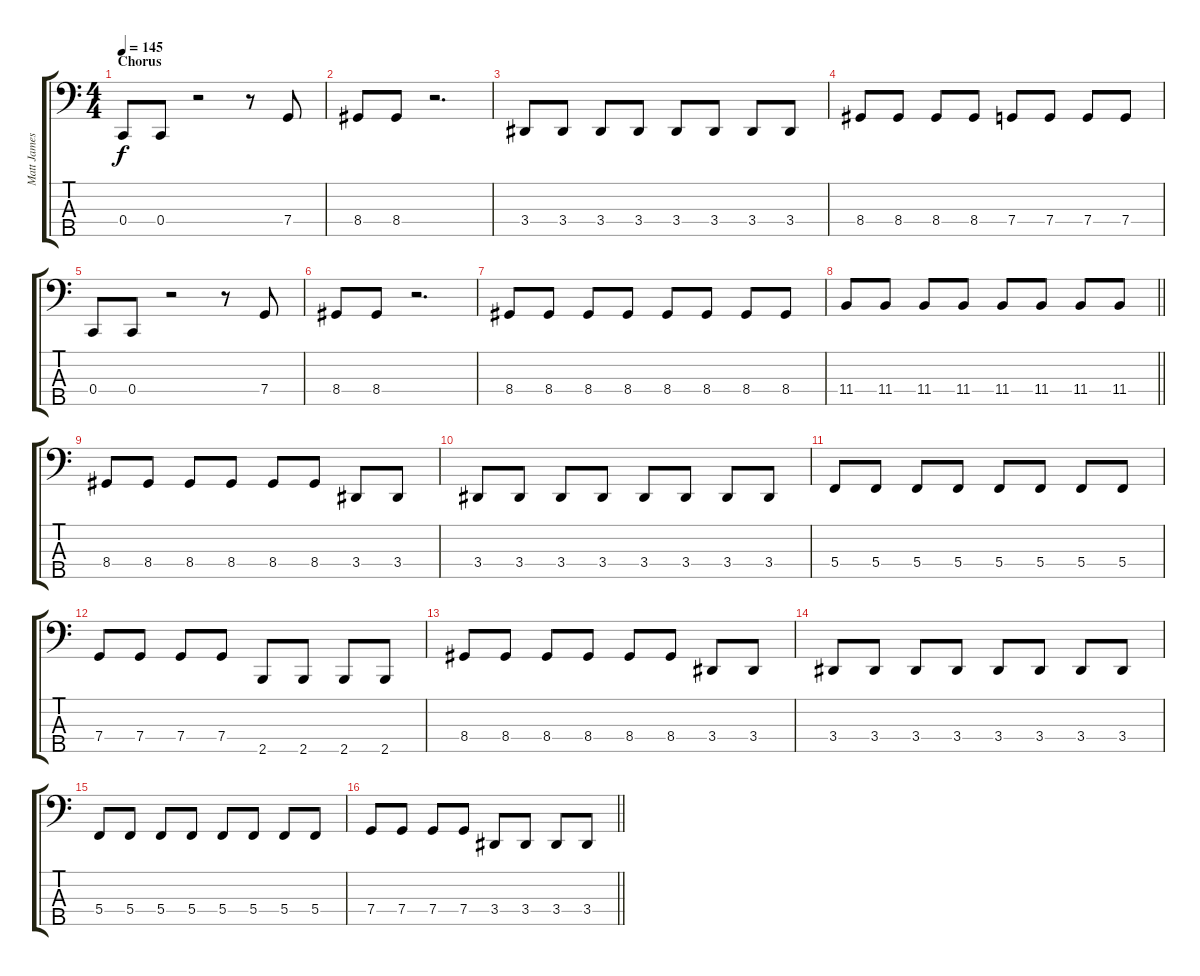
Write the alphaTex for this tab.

\track ("Matt James" "Matt James") {instrument slapbass1}
\staff {score tabs}
\tuning (F2 C2 G1 C1 A0) {hide}
\ts (4 4)
\section ("" "Chorus")
\tempo 145
\clef f4
\ks c
0.4.8{dy f} 0.4.8 r.2 r.8 7.4.8 |
8.4.8 8.4.8 r.2{d} |
3.4.8 3.4.8 3.4.8 3.4.8 3.4.8 3.4.8 3.4.8 3.4.8 |
8.4.8 8.4.8 8.4.8 8.4.8 7.4.8 7.4.8 7.4.8 7.4.8 |
0.4.8 0.4.8 r.2 r.8 7.4.8 |
8.4.8 8.4.8 r.2{d} |
8.4.8 8.4.8 8.4.8 8.4.8 8.4.8 8.4.8 8.4.8 8.4.8 |
\barLineRight lightlight
11.4.8 11.4.8 11.4.8 11.4.8 11.4.8 11.4.8 11.4.8 11.4.8 |
8.4.8 8.4.8 8.4.8 8.4.8 8.4.8 8.4.8 3.4.8 3.4.8 |
3.4.8 3.4.8 3.4.8 3.4.8 3.4.8 3.4.8 3.4.8 3.4.8 |
5.4.8 5.4.8 5.4.8 5.4.8 5.4.8 5.4.8 5.4.8 5.4.8 |
7.4.8 7.4.8 7.4.8 7.4.8 2.5.8 2.5.8 2.5.8 2.5.8 |
8.4.8 8.4.8 8.4.8 8.4.8 8.4.8 8.4.8 3.4.8 3.4.8 |
3.4.8 3.4.8 3.4.8 3.4.8 3.4.8 3.4.8 3.4.8 3.4.8 |
5.4.8 5.4.8 5.4.8 5.4.8 5.4.8 5.4.8 5.4.8 5.4.8 |
\barLineRight lightlight
7.4.8 7.4.8 7.4.8 7.4.8 3.4.8 3.4.8 3.4.8 3.4.8
